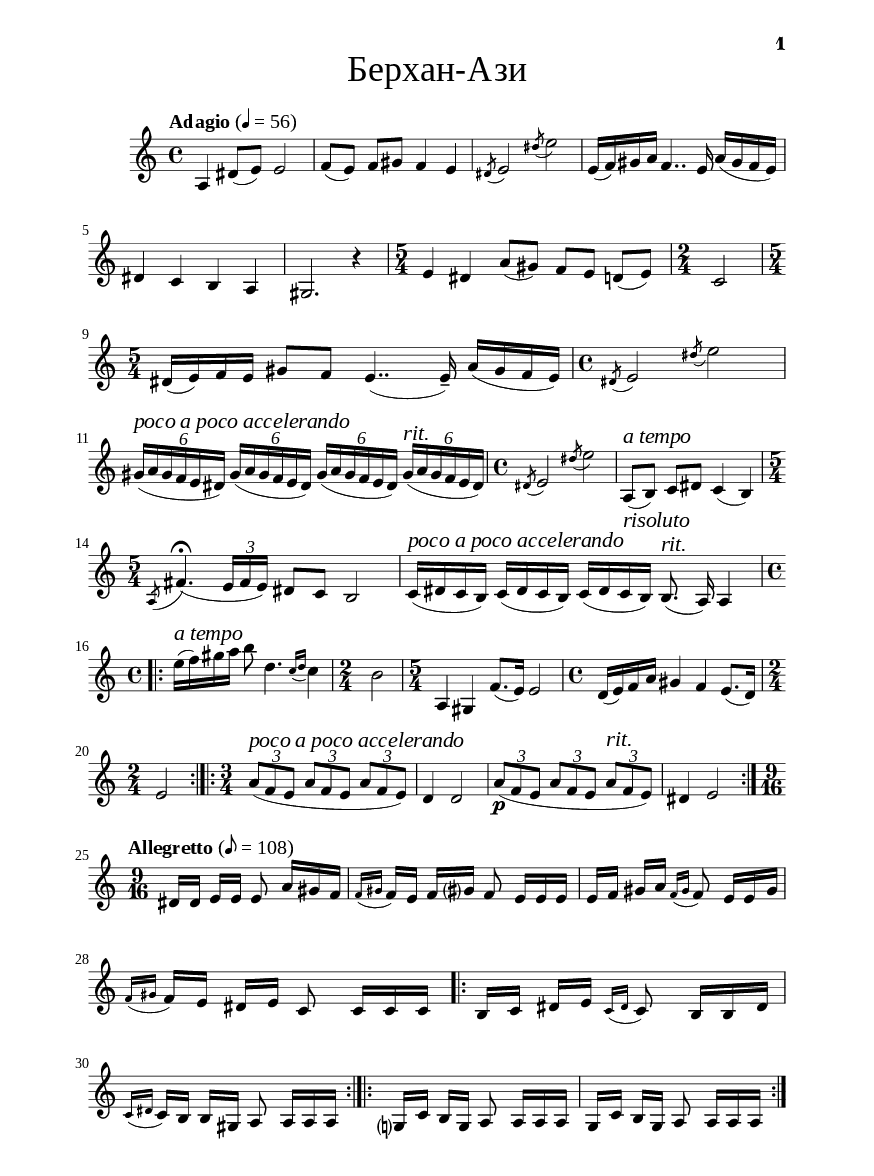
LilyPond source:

\version "2.24.4"

\include "include/globals.ily"
\bookpart {
  \label #'ref163
  \tocItem \markup "Берхан-Ази"
  \paper {
    print-all-headers = ##t
    print-page-number = ##t
    print-first-page-number = ##t


    % put page numbers on the top and change the font style.
    oddHeaderMarkup = \markup
    \fill-line {
      ""
      \unless \on-first-page-of-part \fromproperty #'header:instrument
      \if \should-print-page-number \abs-fontsize #7 { \number \fromproperty #'page:page-number-string }
    }
    %% evenHeaderMarkup would inherit the value of
    %% oddHeaderMarkup if it were not defined here
    evenHeaderMarkup = \markup
    \fill-line {
      \if \should-print-page-number \abs-fontsize #7 { \number \fromproperty #'page:page-number-string }
      \unless \on-first-page-of-part \fromproperty #'header:instrument
      ""
    }

    oddFooterMarkup = \markup ""

    evenFooterMarkup = ""
    left-margin = 1.5\cm
    right-margin = 1.5\cm
    top-margin = 1\cm
    bottom-margin = 1.2\cm
    ragged-bottom = ##t % do not spread the staves to fill the whole vertical space
    top-markup-spacing.basic-distance = 0\mm % margin between page number and system for the first page
    top-system-spacing.basic-distance = 10\mm % margin between page number and system for the other pages

    % change distance between staves
    system-system-spacing =
    #'((basic-distance . 14.5)
       (minimum-distance . 6)
       (padding . 1)
       (stretchability . 12))
  }

  \score {
    \include "include/score-layout.ily"

    \new Voice \relative c' {
      \clef treble
      \key a \minor
      \time 4/4
      \tempoFunc "Adagio" 4 "56"
      \autoBeamOff

      a4 dis8([e]) e2 | \noBreak
      f8([e]) f[gis] f4 e | \noBreak
      \acciaccatura { dis8 } e2 \acciaccatura { dis'8 } e2 | \noBreak
      e,16([f) gis a] f4.. e16 a([gis f e]) | \break

      dis4 c b a | \noBreak
      gis2. r4 | \noBreak
      \time 5/4 e'4 dis a'8([gis]) f[e] d([e]) | \time 2/4 \noBreak

      c2 | \break
      \time 5/4 dis16([e) f e] gis8[f] e4..( e16\tenuto) a([gis f e]) | \noBreak
      \time 4/4 \acciaccatura { dis8 } e2 \acciaccatura { dis'8 } e2 | \break

      \tuplet 6/4 { gis,16 ^\markup { \huge \italic "poco a poco accelerando"} ([a gis f e dis]) } \tuplet 6/4 { gis([a gis f e dis]) } \tuplet 6/4 { gis([a gis f e dis]) } \tuplet 6/4 { gis ^\markup \huge \italic "rit." ([a gis f e dis]) } | \noBreak
      \time 4/4 \acciaccatura { dis8 } e2 \acciaccatura { dis'8 } e2 | \noBreak
      a,,8^\markup { \huge \italic "a tempo"}_\markup \huge \italic { risoluto } ([b]) c[dis] c4(b) \time 5/4 \break

      \acciaccatura { a8 } fis'4.\fermata( \tuplet 3/2 { e16[fis e]) } dis8[c] b2 | \noBreak
      c16 ^\markup { \huge \italic "poco a poco accelerando"} ([dis c b]) c([dis c b]) c([dis c b]) b8. ^\markup \huge \italic "rit." (a16) a4 |  \bar ".|:-|"  \time 4/4 \break


      e''16 ^\markup { \huge \italic "a tempo"} [(f) gis a] b8 d,4. \acciaccatura { c16[d] } c4 | \noBreak
      \time 2/4 b2 | \noBreak
      \time 5/4 a,4 gis f'8.([e16]) e2 | \noBreak
      \time 4/4 d16([e) f a] gis4 f e8.([d16]) | \time 2/4 \break

      e2 | \bar ":|.|:" \noBreak

      %\set Score.doubleRepeatType = #":|.|:"

      \time 3/4 \tuplet 3/2 { a8^\markup { \huge \italic "poco a poco accelerando"} ([f e] } \tuplet 3/2 { a[f e] } \tuplet 3/2 { a[f e]) } | \noBreak
      d4 d2 \noBreak
      \tuplet 3/2 { a'8\p([ f e] } \tuplet 3/2 { a[f e] } \tuplet 3/2 { a^\markup \huge \raise #1.5 \italic "rit." [f e]) } | \noBreak
      dis4 e2 | \bar ":|."

      \time 9/16 \break
      \tempoFunc "Allegretto" 8 "108"
      dis16[dis] e[e] e8 a16[gis f] | \noBreak
      \acciaccatura { f[gis] } f[e] f[gis?] f8 e16[e e] | \noBreak
      e[f] gis[a] \acciaccatura { f[gis] } f8 e16[e gis] | \break

      \acciaccatura { f[gis] } f[e] dis[e] c8 c16[c c] | \bar ".|:" \noBreak

      b[c] dis[e] \acciaccatura { c[dis] } c8 b16[b dis] | \break

      \acciaccatura { c[dis!] } c[b] b[gis]  a8 a16[a a] \bar ":|.|:" | \noBreak


      g?[c] b[g] a8 a16[a a] | \noBreak
      g[c] b[g] a8 a16[a a] | \bar ":|."

    }

    \header {
      title = \titleFunc #'ref_desc_2 "Берхан-Ази" "Berhan-Azi"
    }
    \midi { }
  } % score
} % bookpart
